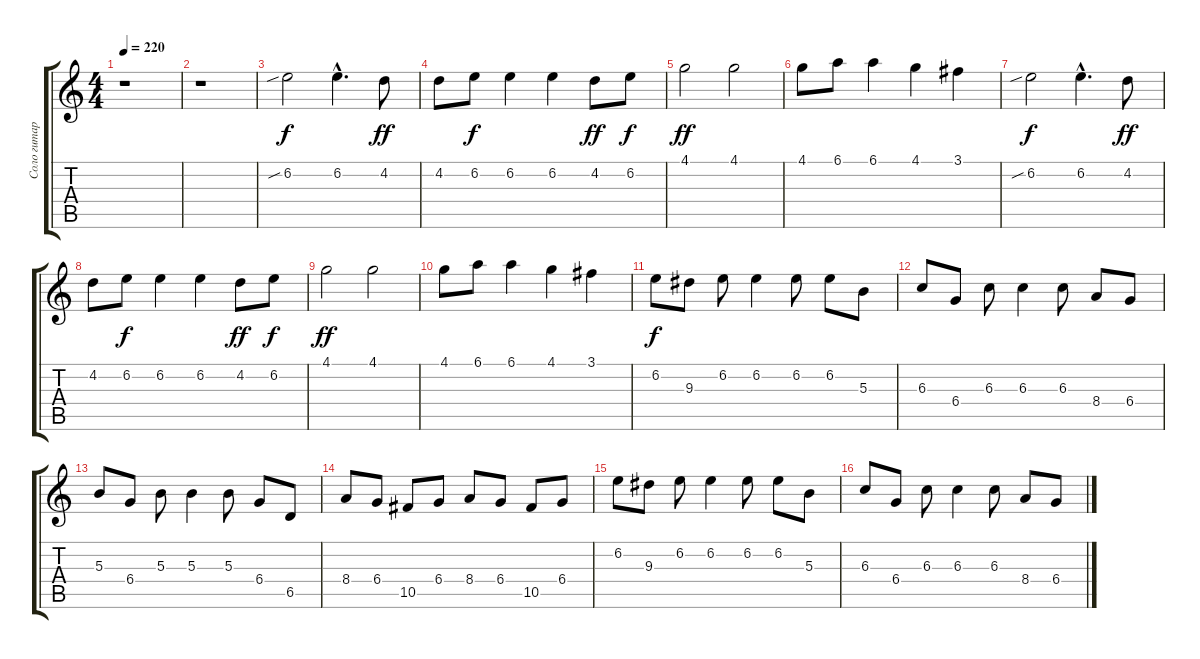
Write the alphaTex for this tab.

\track ("Соло гитара" "Соло гитар") {instrument overdrivenguitar}
\staff {score tabs}
\tuning (Eb4 Bb3 Gb3 Db3 Ab2 Eb2) {hide}
\ts (4 4)
\tempo 220
\clef g2
\ks c
r.1{dy ff} |
r.1 |
6.2{sib}.2{dy f} 6.2{hac}.4{d} 4.2.8{dy ff} |
4.2.8 6.2.8{dy f} 6.2.4 6.2.4 4.2.8{dy ff} 6.2.8{dy f} |
4.1.2{dy ff} 4.1.2 |
4.1.8 6.1.8 6.1.4 4.1.4 3.1.4 |
6.2{sib}.2{dy f} 6.2{hac}.4{d} 4.2.8{dy ff} |
4.2.8 6.2.8{dy f} 6.2.4 6.2.4 4.2.8{dy ff} 6.2.8{dy f} |
4.1.2{dy ff} 4.1.2 |
4.1.8 6.1.8 6.1.4 4.1.4 3.1.4 |
6.2.8{dy f} 9.3.8 6.2.8 6.2.4 6.2.8 6.2.8 5.3.8 |
6.3.8 6.4.8 6.3.8 6.3.4 6.3.8 8.4.8 6.4.8 |
5.3.8 6.4.8 5.3.8 5.3.4 5.3.8 6.4.8 6.5.8 |
8.4.8 6.4.8 10.5.8 6.4.8 8.4.8 6.4.8 10.5.8 6.4.8 |
6.2.8 9.3.8 6.2.8 6.2.4 6.2.8 6.2.8 5.3.8 |
6.3.8 6.4.8 6.3.8 6.3.4 6.3.8 8.4.8 6.4.8
